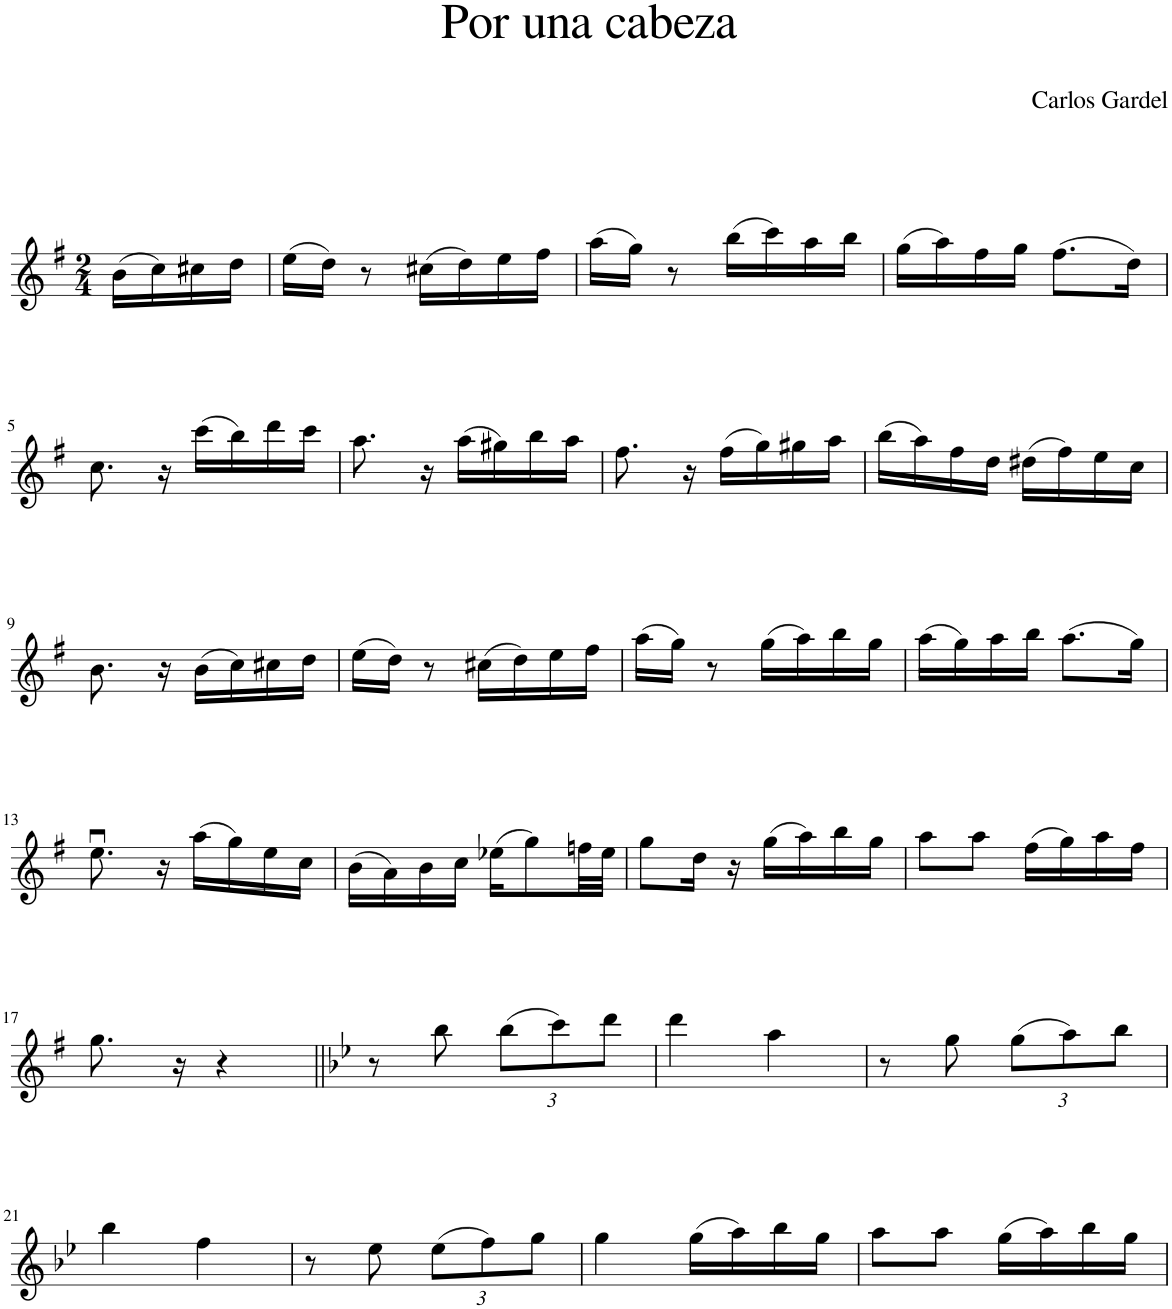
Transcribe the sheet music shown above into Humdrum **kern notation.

**kern
*part1
*staff1
*I"Violin
*I'Vln.
*clefG2
*k[f#]
*M2/4
=1
(16b\LL
16cc\)
16cc#X\
16dd\JJ
=2
(16ee\LL
16dd\JJ)
8r
(16cc#X\LL
16dd\)
16ee\
16ff#\JJ
=3
(16aa\LL
16gg\JJ)
8r
(16bb\LL
16ccc\)
16aa\
16bb\JJ
=4
(16gg\LL
16aa\)
16ff#\
16gg\JJ
(8.ff#\L
16dd\Jk)
!!LO:LB:g=z
=5
8.cc\
16r
(16ccc\LL
16bb\)
16ddd\
16ccc\JJ
=6
8.aa\
16r
(16aa\LL
16gg#X\)
16bb\
16aa\JJ
=7
8.ff#\
16r
(16ff#\LL
16gg\)
16gg#X\
16aa\JJ
=8
(16bb\LL
16aa\)
16ff#\
16dd\JJ
(16dd#X\LL
16ff#\)
16ee\
16cc\JJ
!!LO:LB:g=z
=9
8.b\
16r
(16b\LL
16cc\)
16cc#X\
16dd\JJ
=10
(16ee\LL
16dd\JJ)
8r
(16cc#X\LL
16dd\)
16ee\
16ff#\JJ
=11
(16aa\LL
16gg\JJ)
8r
(16gg\LL
16aa\)
16bb\
16gg\JJ
=12
(16aa\LL
16gg\)
16aa\
16bb\JJ
(8.aa\L
16gg\Jk)
!!LO:LB:g=z
=13
8.eeu\
16r
(16aa\LL
16gg\)
16ee\
16cc\JJ
=14
(16b\LL
16a\)
16b\
16cc\JJ
(16ee-X\KL
8gg\)
32ffn\LL
32ee-\JJJ
=15
8gg\L
16dd\Jk
16r
(16gg\LL
16aa\)
16bb\
16gg\JJ
=16
8aa\L
8aa\J
(16ff#\LL
16gg\)
16aa\
16ff#\JJ
!!LO:LB:g=z
=17
8.gg\
16r
4r
=18||
*k[b-e-]
8r
8bb-\
*Xbrackettup
(12bb-\L
12ccc\)
12ddd\J
=19
4ddd\
4aa\
=20
8r
8gg\
(12gg\L
12aa\)
12bb-\J
!!LO:LB:g=z
=21
4bb-\
4ff\
=22
8r
8ee-\
(12ee-\L
12ff\)
12gg\J
=23
4gg\
(16gg\LL
16aa\)
16bb-\
16gg\JJ
=24
8aa\L
8aa\J
(16gg\LL
16aa\)
16bb-\
16gg\JJ
=
*-
